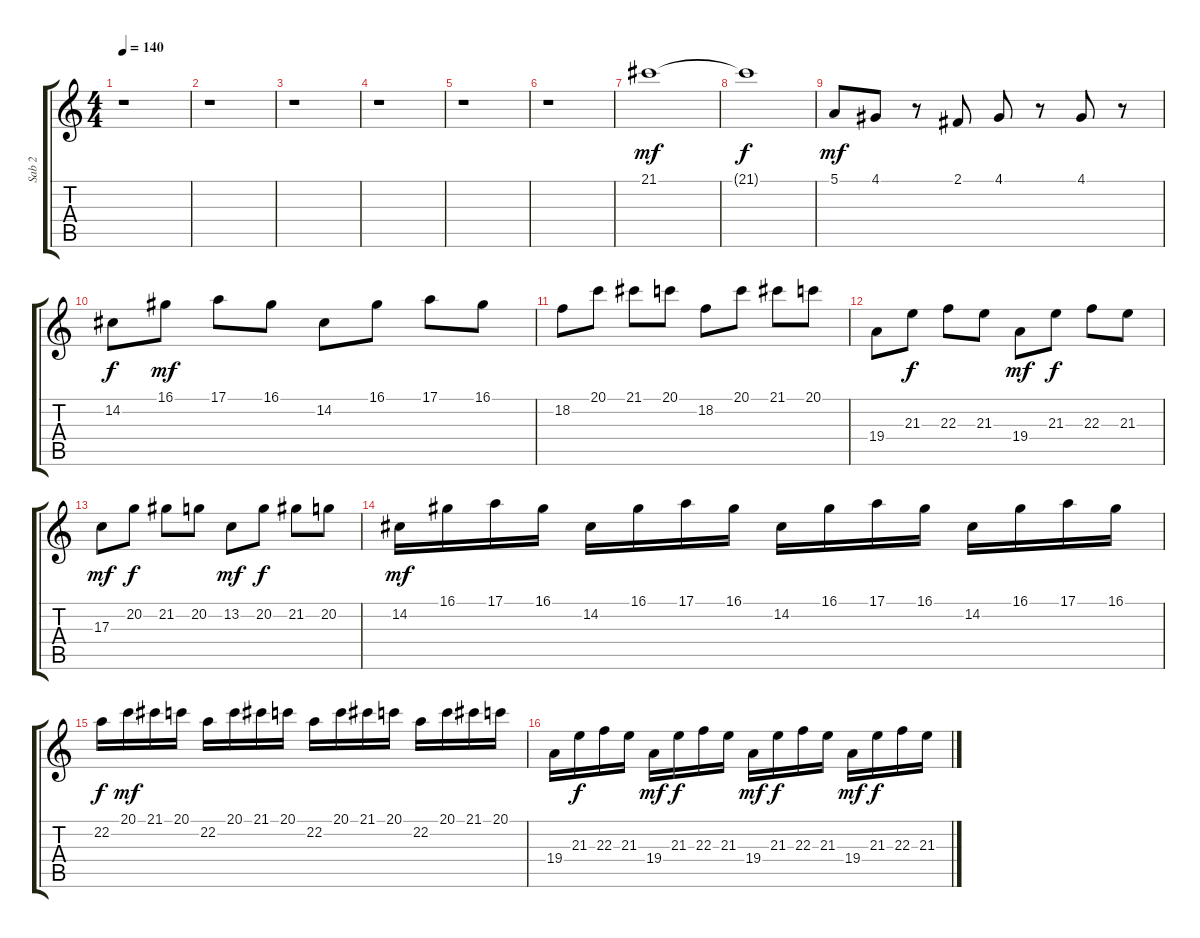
\track ("Sab 2" "Sab 2") {instrument stringensemble1}
\staff {score tabs}
\tuning (E4 B3 G3 D3 A2 E2) {hide}
\ts (4 4)
\tempo 140
\clef g2
\ks c
r.1{dy f} |
r.1 |
r.1 |
r.1 |
r.1 |
r.1 |
21.1.1{dy mf} |
21.1{t}.1{dy f} |
5.1.8{dy mf} 4.1.8 r.8 2.1.8 4.1.8 r.8 4.1.8 r.8 |
14.2.8{dy f} 16.1.8{dy mf} 17.1.8 16.1.8 14.2.8 16.1.8 17.1.8 16.1.8 |
18.2.8 20.1.8 21.1.8 20.1.8 18.2.8 20.1.8 21.1.8 20.1.8 |
19.4.8 21.3.8{dy f} 22.3.8 21.3.8 19.4.8{dy mf} 21.3.8{dy f} 22.3.8 21.3.8 |
17.3.8{dy mf} 20.2.8{dy f} 21.2.8 20.2.8 13.2.8{dy mf} 20.2.8{dy f} 21.2.8 20.2.8 |
14.2.16{dy mf} 16.1.16 17.1.16 16.1.16 14.2.16 16.1.16 17.1.16 16.1.16 14.2.16 16.1.16 17.1.16 16.1.16 14.2.16 16.1.16 17.1.16 16.1.16 |
22.2.16{dy f} 20.1.16{dy mf} 21.1.16 20.1.16 22.2.16 20.1.16 21.1.16 20.1.16 22.2.16 20.1.16 21.1.16 20.1.16 22.2.16 20.1.16 21.1.16 20.1.16 |
19.4.16 21.3.16{dy f} 22.3.16 21.3.16 19.4.16{dy mf} 21.3.16{dy f} 22.3.16 21.3.16 19.4.16{dy mf} 21.3.16{dy f} 22.3.16 21.3.16 19.4.16{dy mf} 21.3.16{dy f} 22.3.16 21.3.16
